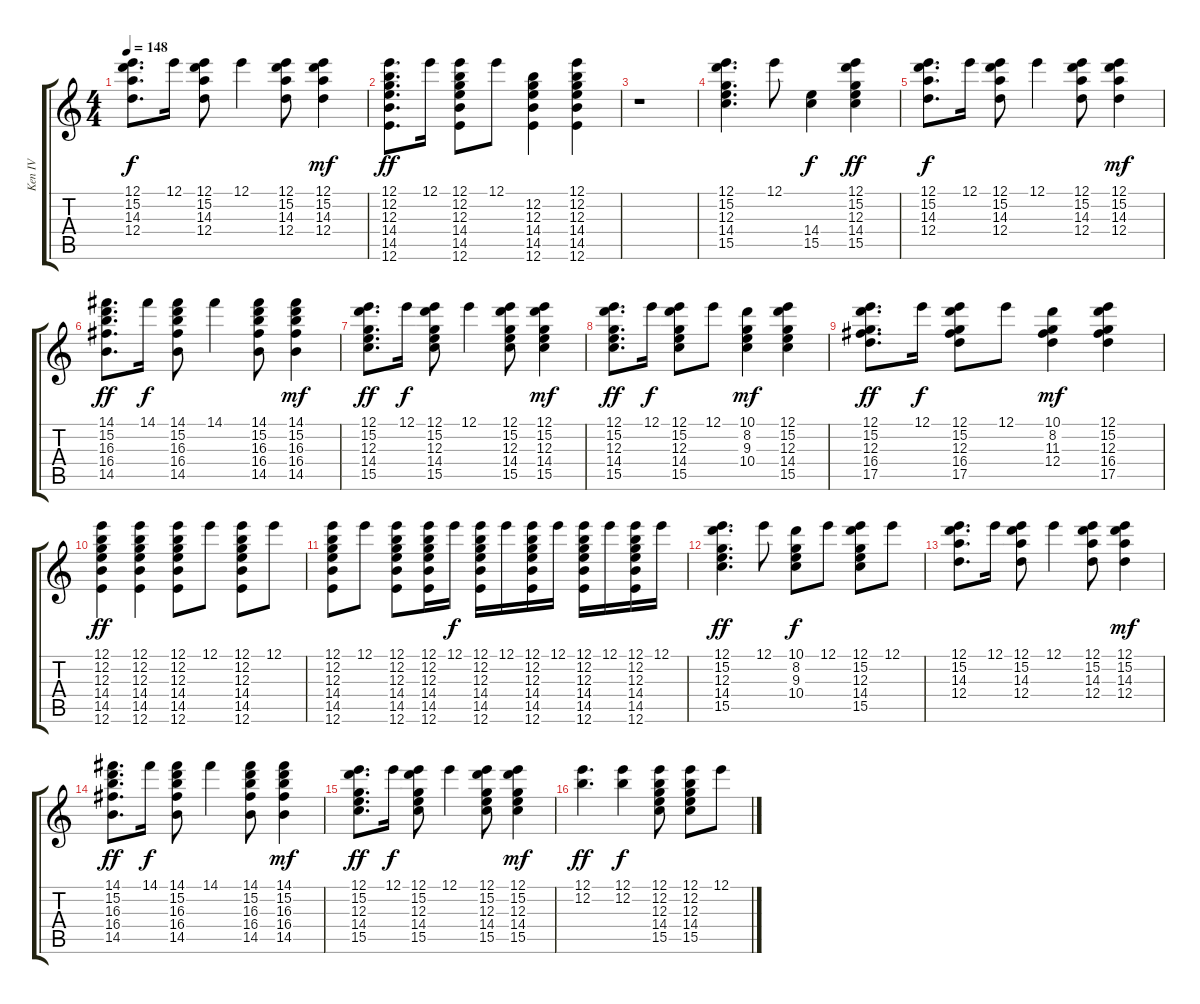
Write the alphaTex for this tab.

\track ("Ken IV" "Ken IV") {instrument acousticguitarsteel}
\staff {score tabs}
\tuning (E4 B3 G3 D3 A2 E2) {hide}
\ts (4 4)
\tempo 148
\clef g2
\ks c
(12.1 15.2 14.3 12.4).8{d dy f} 12.1.16 (12.1 15.2 14.3 12.4).8 12.1.4 (12.1 15.2 14.3 12.4).8 (12.1 15.2 14.3 12.4).4{dy mf} |
(12.1 12.2 12.3 14.4 14.5 12.6).8{d dy ff} 12.1.16 (12.1 12.2 12.3 14.4 14.5 12.6).8 12.1.8 (12.2 12.3 14.4 14.5 12.6).4 (12.1 12.2 12.3 14.4 14.5 12.6).4 |
r.1 |
(12.1 15.2 12.3 14.4 15.5).4{d} 12.1.8 (14.4 15.5).4{dy f} (12.1 15.2 12.3 14.4 15.5).4{dy ff} |
(12.1 15.2 14.3 12.4).8{d dy f} 12.1.16 (12.1 15.2 14.3 12.4).8 12.1.4 (12.1 15.2 14.3 12.4).8 (12.1 15.2 14.3 12.4).4{dy mf} |
(14.1 15.2 16.3 16.4 14.5).8{d dy ff} 14.1.16{dy f} (14.1 15.2 16.3 16.4 14.5).8 14.1.4 (14.1 15.2 16.3 16.4 14.5).8 (14.1 15.2 16.3 16.4 14.5).4{dy mf} |
(12.1 15.2 12.3 14.4 15.5).8{d dy ff} 12.1.16{dy f} (12.1 15.2 12.3 14.4 15.5).8 12.1.4 (12.1 15.2 12.3 14.4 15.5).8 (12.1 15.2 12.3 14.4 15.5).4{dy mf} |
(12.1 15.2 12.3 14.4 15.5).8{d dy ff} 12.1.16{dy f} (12.1 15.2 12.3 14.4 15.5).8 12.1.8 (10.1 8.2 9.3 10.4).4{dy mf} (12.1 15.2 12.3 14.4 15.5).4 |
(12.1 15.2 12.3 16.4 17.5).8{d dy ff} 12.1.16{dy f} (12.1 15.2 12.3 16.4 17.5).8 12.1.8 (10.1 8.2 11.3 12.4).4{dy mf} (12.1 15.2 12.3 16.4 17.5).4 |
(12.1 12.2 12.3 14.4 14.5 12.6).4{dy ff} (12.1 12.2 12.3 14.4 14.5 12.6).4 (12.1 12.2 12.3 14.4 14.5 12.6).8 12.1.8 (12.1 12.2 12.3 14.4 14.5 12.6).8 12.1.8 |
(12.1 12.2 12.3 14.4 14.5 12.6).8 12.1.8 (12.1 12.2 12.3 14.4 14.5 12.6).8 (12.1 12.2 12.3 14.4 14.5 12.6).16 12.1.16{dy f} (12.1 12.2 12.3 14.4 14.5 12.6).16 12.1.16 (12.1 12.2 12.3 14.4 14.5 12.6).16 12.1.16 (12.1 12.2 12.3 14.4 14.5 12.6).16 12.1.16 (12.1 12.2 12.3 14.4 14.5 12.6).16 12.1.16 |
(12.1 15.2 12.3 14.4 15.5).4{d dy ff} 12.1.8 (10.1 8.2 9.3 10.4).8{dy f} 12.1.8 (12.1 15.2 12.3 14.4 15.5).8 12.1.8 |
(12.1 15.2 14.3 12.4).8{d} 12.1.16 (12.1 15.2 14.3 12.4).8 12.1.4 (12.1 15.2 14.3 12.4).8 (12.1 15.2 14.3 12.4).4{dy mf} |
(14.1 15.2 16.3 16.4 14.5).8{d dy ff} 14.1.16{dy f} (14.1 15.2 16.3 16.4 14.5).8 14.1.4 (14.1 15.2 16.3 16.4 14.5).8 (14.1 15.2 16.3 16.4 14.5).4{dy mf} |
(12.1 15.2 12.3 14.4 15.5).8{d dy ff} 12.1.16{dy f} (12.1 15.2 12.3 14.4 15.5).8 12.1.4 (12.1 15.2 12.3 14.4 15.5).8 (12.1 15.2 12.3 14.4 15.5).4{dy mf} |
(12.1 12.2).4{d dy ff} (12.1 12.2).4{dy f} (12.1 12.2 12.3 14.4 15.5).8 (12.1 12.2 12.3 14.4 15.5).8 12.1.8
